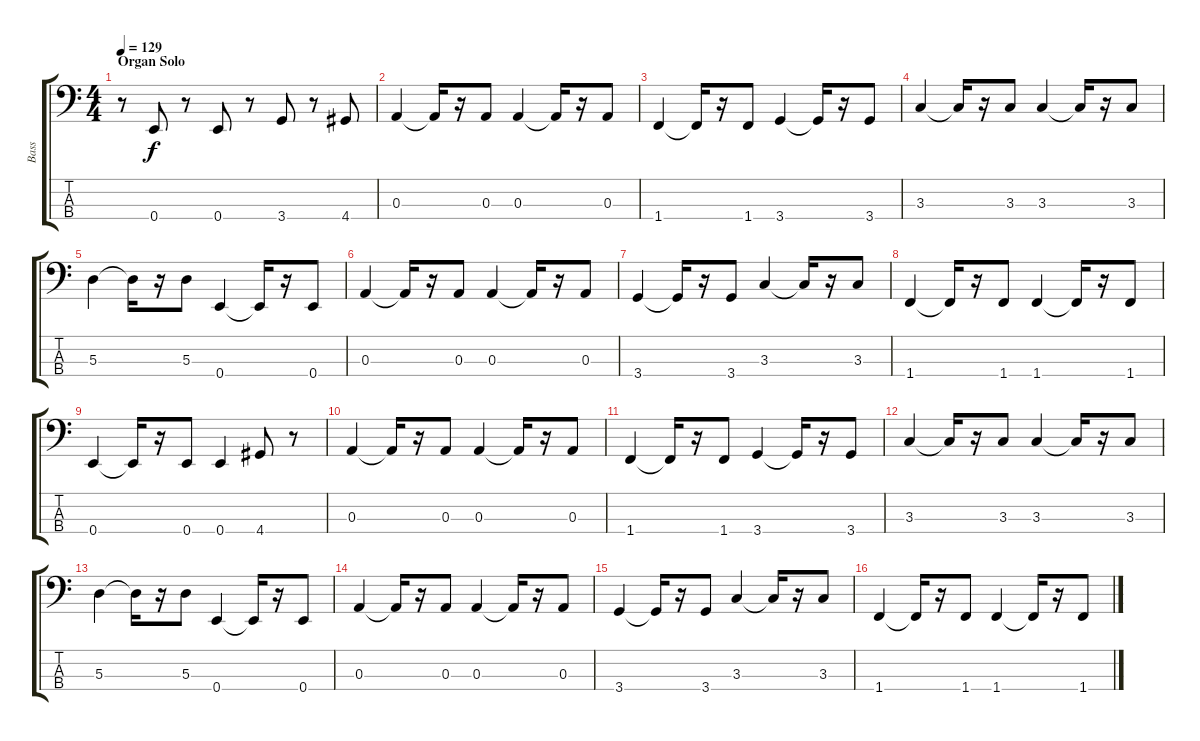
\track ("Bass" "Bass") {instrument electricbassfinger}
\staff {score tabs}
\tuning (G2 D2 A1 E1) {hide}
\ts (4 4)
\section ("" "Organ Solo")
\tempo 129
\clef f4
\ks c
r.8{dy f} 0.4.8 r.8 0.4.8 r.8 3.4.8 r.8 4.4.8 |
0.3.4 0.3{t}.16 r.16 0.3.8 0.3.4 0.3{t}.16 r.16 0.3.8 |
1.4.4 1.4{t}.16 r.16 1.4.8 3.4.4 3.4{t}.16 r.16 3.4.8 |
3.3.4 3.3{t}.16 r.16 3.3.8 3.3.4 3.3{t}.16 r.16 3.3.8 |
5.3.4 5.3{t}.16 r.16 5.3.8 0.4.4 0.4{t}.16 r.16 0.4.8 |
0.3.4 0.3{t}.16 r.16 0.3.8 0.3.4 0.3{t}.16 r.16 0.3.8 |
3.4.4 3.4{t}.16 r.16 3.4.8 3.3.4 3.3{t}.16 r.16 3.3.8 |
1.4.4 1.4{t}.16 r.16 1.4.8 1.4.4 1.4{t}.16 r.16 1.4.8 |
0.4.4 0.4{t}.16 r.16 0.4.8 0.4.4 4.4.8 r.8 |
0.3.4 0.3{t}.16 r.16 0.3.8 0.3.4 0.3{t}.16 r.16 0.3.8 |
1.4.4 1.4{t}.16 r.16 1.4.8 3.4.4 3.4{t}.16 r.16 3.4.8 |
3.3.4 3.3{t}.16 r.16 3.3.8 3.3.4 3.3{t}.16 r.16 3.3.8 |
5.3.4 5.3{t}.16 r.16 5.3.8 0.4.4 0.4{t}.16 r.16 0.4.8 |
0.3.4 0.3{t}.16 r.16 0.3.8 0.3.4 0.3{t}.16 r.16 0.3.8 |
3.4.4 3.4{t}.16 r.16 3.4.8 3.3.4 3.3{t}.16 r.16 3.3.8 |
1.4.4 1.4{t}.16 r.16 1.4.8 1.4.4 1.4{t}.16 r.16 1.4.8
